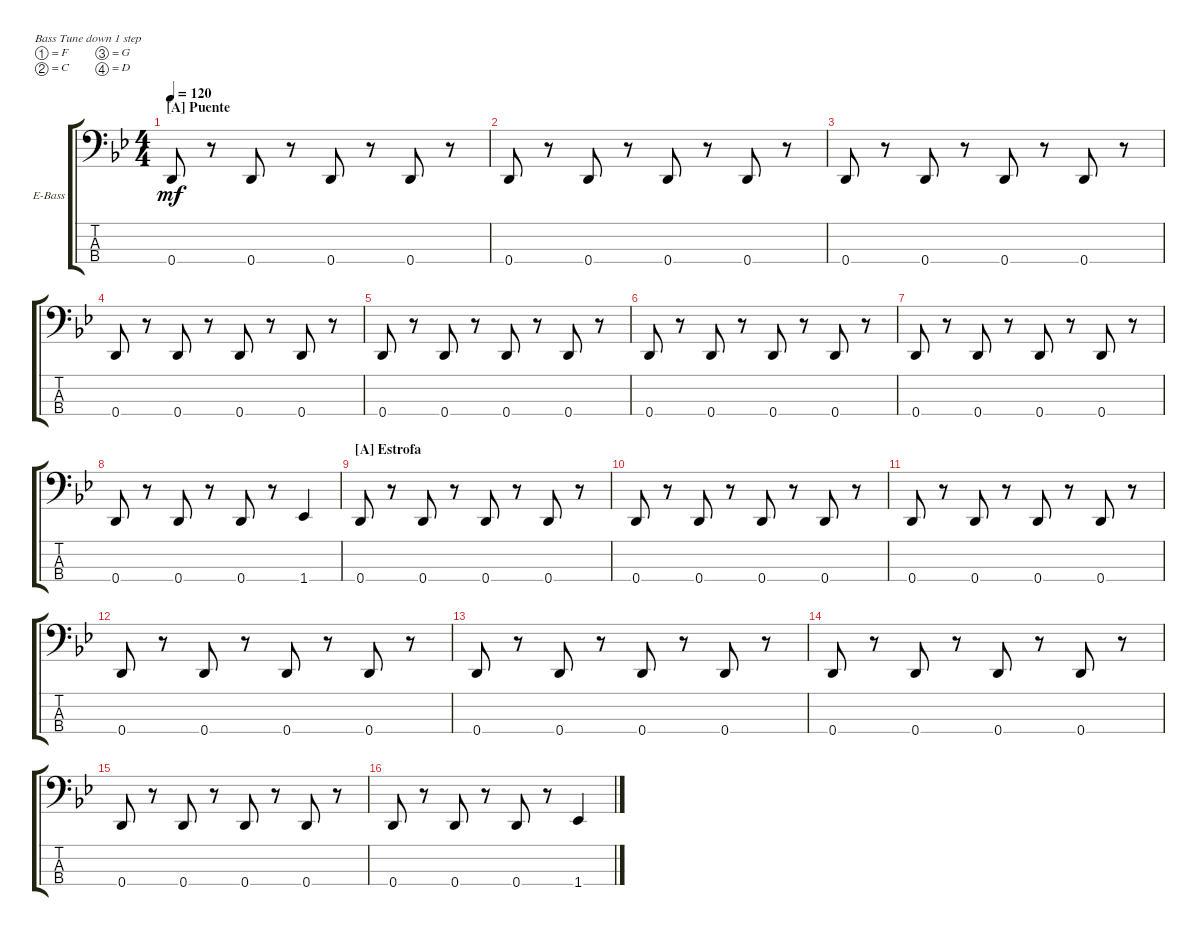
\bracketExtendMode groupsimilarinstruments
\firstSystemTrackNameOrientation horizontal
\otherSystemsTrackNameOrientation horizontal
\track ("Bass Ghoul" "E-Bass") {instrument electricbassfinger}
\staff {score tabs}
\tuning (F2 C2 G1 D1)
\ts (4 4)
\section ("A" "Puente")
\tempo 120
\clef f4
\ks bb
0.4.8{dy mf} r.8 0.4.8 r.8 0.4.8 r.8 0.4.8 r.8 |
0.4.8 r.8 0.4.8 r.8 0.4.8 r.8 0.4.8 r.8 |
0.4.8 r.8 0.4.8 r.8 0.4.8 r.8 0.4.8 r.8 |
0.4.8 r.8 0.4.8 r.8 0.4.8 r.8 0.4.8 r.8 |
0.4.8 r.8 0.4.8 r.8 0.4.8 r.8 0.4.8 r.8 |
0.4.8 r.8 0.4.8 r.8 0.4.8 r.8 0.4.8 r.8 |
0.4.8 r.8 0.4.8 r.8 0.4.8 r.8 0.4.8 r.8 |
0.4.8 r.8 0.4.8 r.8 0.4.8 r.8 1.4.4 |
\section ("A" "Estrofa")
0.4.8 r.8 0.4.8 r.8 0.4.8 r.8 0.4.8 r.8 |
0.4.8 r.8 0.4.8 r.8 0.4.8 r.8 0.4.8 r.8 |
0.4.8 r.8 0.4.8 r.8 0.4.8 r.8 0.4.8 r.8 |
0.4.8 r.8 0.4.8 r.8 0.4.8 r.8 0.4.8 r.8 |
0.4.8 r.8 0.4.8 r.8 0.4.8 r.8 0.4.8 r.8 |
0.4.8 r.8 0.4.8 r.8 0.4.8 r.8 0.4.8 r.8 |
0.4.8 r.8 0.4.8 r.8 0.4.8 r.8 0.4.8 r.8 |
0.4.8 r.8 0.4.8 r.8 0.4.8 r.8 1.4.4
